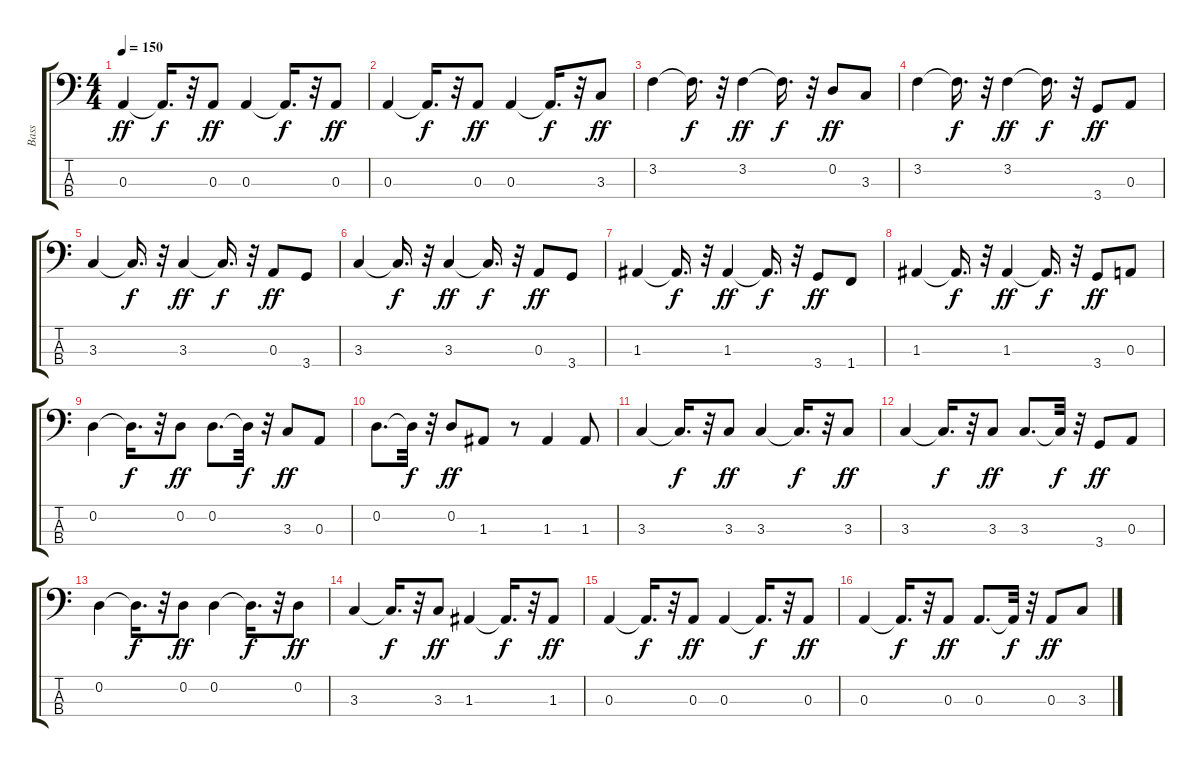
\track ("Bass" "Bass") {instrument electricbassfinger}
\staff {score tabs}
\tuning (G2 D2 A1 E1) {hide}
\ts (4 4)
\tempo 150
\clef f4
\ks c
0.3.4{dy ff} 0.3{t}.16{d dy f} r.32 0.3.8{dy ff} 0.3.4 0.3{t}.16{d dy f} r.32 0.3.8{dy ff} |
0.3.4 0.3{t}.16{d dy f} r.32 0.3.8{dy ff} 0.3.4 0.3{t}.16{d dy f} r.32 3.3.8{dy ff} |
3.2.4 3.2{t}.16{d dy f} r.32 3.2.4{dy ff} 3.2{t}.16{d dy f} r.32 0.2.8{dy ff} 3.3.8 |
3.2.4 3.2{t}.16{d dy f} r.32 3.2.4{dy ff} 3.2{t}.16{d dy f} r.32 3.4.8{dy ff} 0.3.8 |
3.3.4 3.3{t}.16{d dy f} r.32 3.3.4{dy ff} 3.3{t}.16{d dy f} r.32 0.3.8{dy ff} 3.4.8 |
3.3.4 3.3{t}.16{d dy f} r.32 3.3.4{dy ff} 3.3{t}.16{d dy f} r.32 0.3.8{dy ff} 3.4.8 |
1.3.4 1.3{t}.16{d dy f} r.32 1.3.4{dy ff} 1.3{t}.16{d dy f} r.32 3.4.8{dy ff} 1.4.8 |
1.3.4 1.3{t}.16{d dy f} r.32 1.3.4{dy ff} 1.3{t}.16{d dy f} r.32 3.4.8{dy ff} 0.3.8 |
0.2.4 0.2{t}.16{d dy f} r.32 0.2.8{dy ff} 0.2.8{d} 0.2{t}.32{dy f} r.32 3.3.8{dy ff} 0.3.8 |
0.2.8{d} 0.2{t}.32{dy f} r.32 0.2.8{dy ff} 1.3.8 r.8 1.3.4 1.3.8 |
3.3.4 3.3{t}.16{d dy f} r.32 3.3.8{dy ff} 3.3.4 3.3{t}.16{d dy f} r.32 3.3.8{dy ff} |
3.3.4 3.3{t}.16{d dy f} r.32 3.3.8{dy ff} 3.3.8{d} 3.3{t}.32{dy f} r.32 3.4.8{dy ff} 0.3.8 |
0.2.4 0.2{t}.16{d dy f} r.32 0.2.8{dy ff} 0.2.4 0.2{t}.16{d dy f} r.32 0.2.8{dy ff} |
3.3.4 3.3{t}.16{d dy f} r.32 3.3.8{dy ff} 1.3.4 1.3{t}.16{d dy f} r.32 1.3.8{dy ff} |
0.3.4 0.3{t}.16{d dy f} r.32 0.3.8{dy ff} 0.3.4 0.3{t}.16{d dy f} r.32 0.3.8{dy ff} |
0.3.4 0.3{t}.16{d dy f} r.32 0.3.8{dy ff} 0.3.8{d} 0.3{t}.32{dy f} r.32 0.3.8{dy ff} 3.3.8
